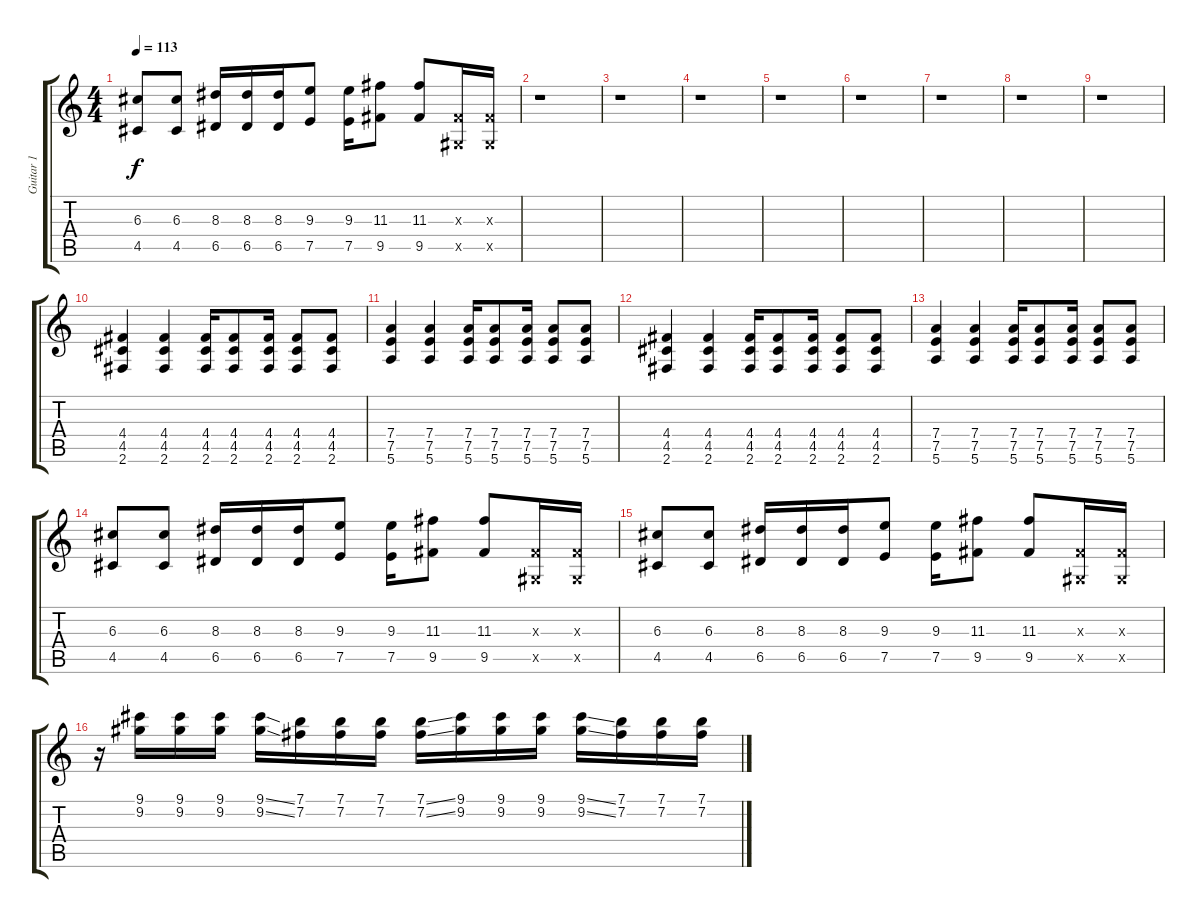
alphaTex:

\track ("Guitar 1" "Guitar 1") {instrument overdrivenguitar}
\staff {score tabs}
\tuning (E4 B3 G3 D3 A2 E2) {hide}
\ts (4 4)
\tempo 113
\clef g2
\ks c
(6.3 4.5).8{dy f} (6.3 4.5).8 (8.3 6.5).16 (8.3 6.5).16 (8.3 6.5).16 (9.3 7.5).8 (9.3 7.5).16 (11.3 9.5).8 (11.3 9.5).8 (-1.3{x} -1.5{x}).16 (-1.3{x} -1.5{x}).16 |
r.1 |
r.1 |
r.1 |
r.1 |
r.1 |
r.1 |
r.1 |
r.1 |
(4.4 4.5 2.6).4 (4.4 4.5 2.6).4 (4.4 4.5 2.6).16 (4.4 4.5 2.6).8 (4.4 4.5 2.6).16 (4.4 4.5 2.6).8 (4.4 4.5 2.6).8 |
(7.4 7.5 5.6).4 (7.4 7.5 5.6).4 (7.4 7.5 5.6).16 (7.4 7.5 5.6).8 (7.4 7.5 5.6).16 (7.4 7.5 5.6).8 (7.4 7.5 5.6).8 |
(4.4 4.5 2.6).4 (4.4 4.5 2.6).4 (4.4 4.5 2.6).16 (4.4 4.5 2.6).8 (4.4 4.5 2.6).16 (4.4 4.5 2.6).8 (4.4 4.5 2.6).8 |
(7.4 7.5 5.6).4 (7.4 7.5 5.6).4 (7.4 7.5 5.6).16 (7.4 7.5 5.6).8 (7.4 7.5 5.6).16 (7.4 7.5 5.6).8 (7.4 7.5 5.6).8 |
(6.3 4.5).8 (6.3 4.5).8 (8.3 6.5).16 (8.3 6.5).16 (8.3 6.5).16 (9.3 7.5).8 (9.3 7.5).16 (11.3 9.5).8 (11.3 9.5).8 (-1.3{x} -1.5{x}).16 (-1.3{x} -1.5{x}).16 |
(6.3 4.5).8 (6.3 4.5).8 (8.3 6.5).16 (8.3 6.5).16 (8.3 6.5).16 (9.3 7.5).8 (9.3 7.5).16 (11.3 9.5).8 (11.3 9.5).8 (-1.3{x} -1.5{x}).16 (-1.3{x} -1.5{x}).16 |
r.16 (9.1 9.2).16 (9.1 9.2).16 (9.1 9.2).16 (9.1{ss} 9.2{ss}).16 (7.1 7.2).16 (7.1 7.2).16 (7.1 7.2).16 (7.1{ss} 7.2{ss}).16 (9.1 9.2).16 (9.1 9.2).16 (9.1 9.2).16 (9.1{ss} 9.2{ss}).16 (7.1 7.2).16 (7.1 7.2).16 (7.1 7.2).16
